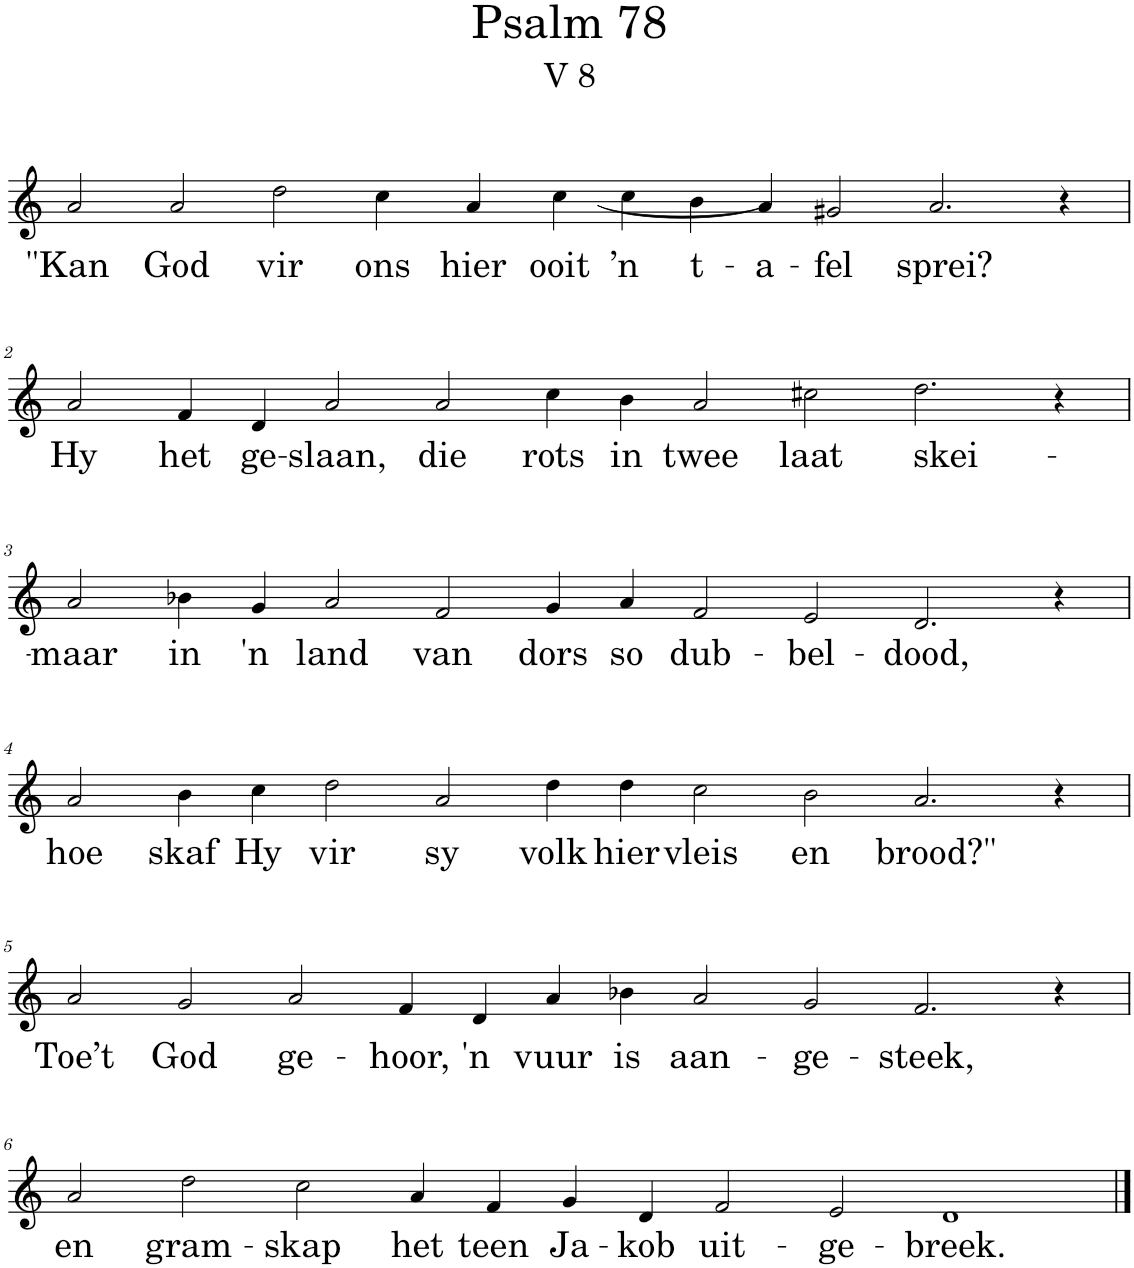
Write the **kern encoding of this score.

**kern	**text
*part1	*part1
*staff1	*staff1
*I"Pipe Organ	*
*I'Org.	*
*clefG2	*
*k[]	*
*M18/4	*
=1	=1
!	!LO:LY:b
2a/	"Kan
!	!LO:LY:b
2a/	God
!	!LO:LY:b
2dd\	vir
!	!LO:LY:b
4cc\	ons
!	!LO:LY:b
4a/	hier
!	!LO:LY:b
4cc\	ooit
!	!LO:LY:b
4cc\	’n
!	!LO:LY:b
4b\	t-
!	!LO:LY:b
[4a/	-a-
!	!LO:LY:b
2g#X/	-fel
!	!LO:LY:b
2.a/]	sprei?
4r	.
!!LO:LB:g=z
=2	=2
!	!LO:LY:b
2a/	Hy
!	!LO:LY:b
4f/	het
!	!LO:LY:b
4d/	ge-
!	!LO:LY:b
2a/	-slaan,
!	!LO:LY:b
2a/	die
!	!LO:LY:b
4cc\	rots
!	!LO:LY:b
4b\	in
!	!LO:LY:b
2a/	twee
!	!LO:LY:b
2cc#X\	laat
!	!LO:LY:b
2.dd\	skei-
4r	.
!!LO:LB:g=z
=3	=3
!	!LO:LY:b
2a/	-maar
!	!LO:LY:b
4b-X\	in
!	!LO:LY:b
4g/	'n
!	!LO:LY:b
2a/	land
!	!LO:LY:b
2f/	van
!	!LO:LY:b
4g/	dors
!	!LO:LY:b
4a/	so
!	!LO:LY:b
2f/	dub-
!	!LO:LY:b
2e/	-bel-
!	!LO:LY:b
2.d/	-dood,
4r	.
!!LO:LB:g=z
=4	=4
!	!LO:LY:b
2a/	hoe
!	!LO:LY:b
4b\	skaf
!	!LO:LY:b
4cc\	Hy
!	!LO:LY:b
2dd\	vir
!	!LO:LY:b
2a/	sy
!	!LO:LY:b
4dd\	volk
!	!LO:LY:b
4dd\	hier
!	!LO:LY:b
2cc\	vleis
!	!LO:LY:b
2b\	en
!	!LO:LY:b
2.a/	brood?"
4r	.
!!LO:LB:g=z
=5	=5
!	!LO:LY:b
2a/	Toe’t
!	!LO:LY:b
2g/	God
!	!LO:LY:b
2a/	ge-
!	!LO:LY:b
4f/	-hoor,
!	!LO:LY:b
4d/	'n
!	!LO:LY:b
4a/	vuur
!	!LO:LY:b
4b-X\	is
!	!LO:LY:b
2a/	aan-
!	!LO:LY:b
2g/	-ge-
!	!LO:LY:b
2.f/	-steek,
4r	.
!!LO:LB:g=z
=6	=6
!	!LO:LY:b
2a/	en
!	!LO:LY:b
2dd\	gram-
!	!LO:LY:b
2cc\	-skap
!	!LO:LY:b
4a/	het
!	!LO:LY:b
4f/	teen
!	!LO:LY:b
4g/	Ja-
!	!LO:LY:b
4d/	-kob
!	!LO:LY:b
2f/	uit-
!	!LO:LY:b
2e/	-ge-
!	!LO:LY:b
1d	-breek.
==	==
*-	*-
